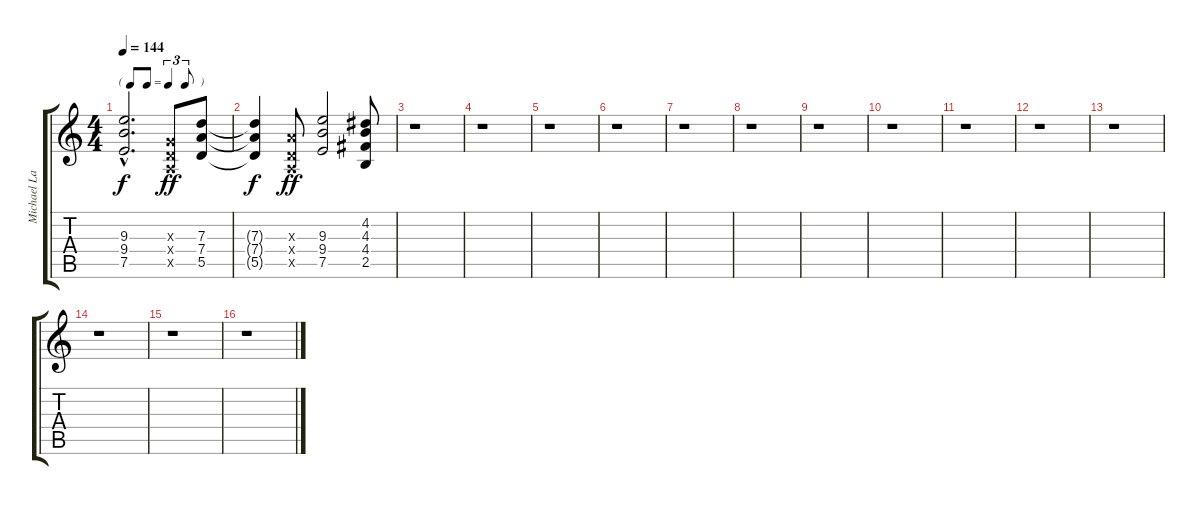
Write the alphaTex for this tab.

\track ("Michael Lardie (disto)" "Michael La") {instrument distortionguitar}
\staff {score tabs}
\tuning (E4 B3 G3 D3 A2 E2) {hide}
\ts (4 4)
\tf triplet8th
\tempo 144
\clef g2
\ks c
(9.3{hac t} 9.4{hac t} 7.5{hac t}).2{d dy f} (0.3{x} 0.4{x} 0.5{x}).8{dy ff} (7.3 7.4 5.5).8 |
(7.3{t} 7.4{t} 5.5{t}).4{dy f} (2.3{x} 0.4{x} 0.5{x}).8{dy ff} (9.3 9.4 7.5).2 (4.2 4.3 4.4 2.5).8 |
r.1 |
r.1 |
r.1 |
r.1 |
r.1 |
r.1 |
r.1 |
r.1 |
r.1 |
r.1 |
r.1 |
r.1 |
r.1 |
r.1
